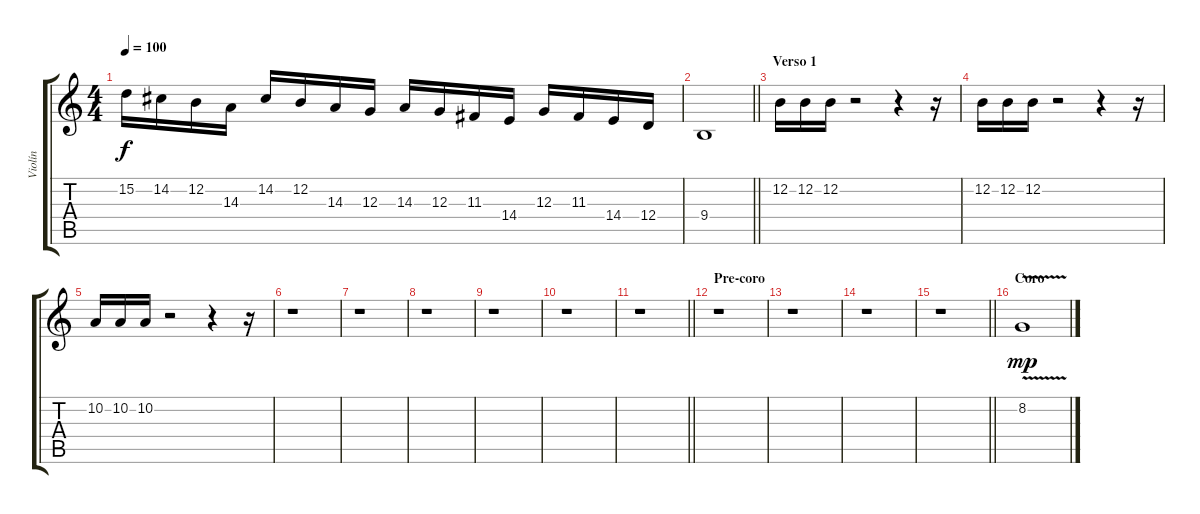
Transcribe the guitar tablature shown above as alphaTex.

\track ("Violín" "Violín") {instrument violin}
\staff {score tabs}
\tuning (E4 B3 G3 D3 A2 E2) {hide}
\ts (4 4)
\tempo 100
\clef g2
\ks c
15.2.16{dy f} 14.2.16 12.2.16 14.3.16 14.2.16 12.2.16 14.3.16 12.3.16 14.3.16 12.3.16 11.3.16 14.4.16 12.3.16 11.3.16 14.4.16 12.4.16 |
\barLineRight lightlight
9.4.1 |
\section ("" "Verso 1")
12.2.16 12.2.16 12.2.16 r.2 r.4 r.16 |
12.2.16 12.2.16 12.2.16 r.2 r.4 r.16 |
10.2.16 10.2.16 10.2.16 r.2 r.4 r.16 |
r.1 |
r.1 |
r.1 |
r.1 |
r.1 |
\barLineRight lightlight
r.1 |
\section ("" "Pre-coro")
r.1 |
r.1 |
r.1 |
\barLineRight lightlight
r.1 |
\section ("" "Coro")
8.2{v}.1{dy mp}
